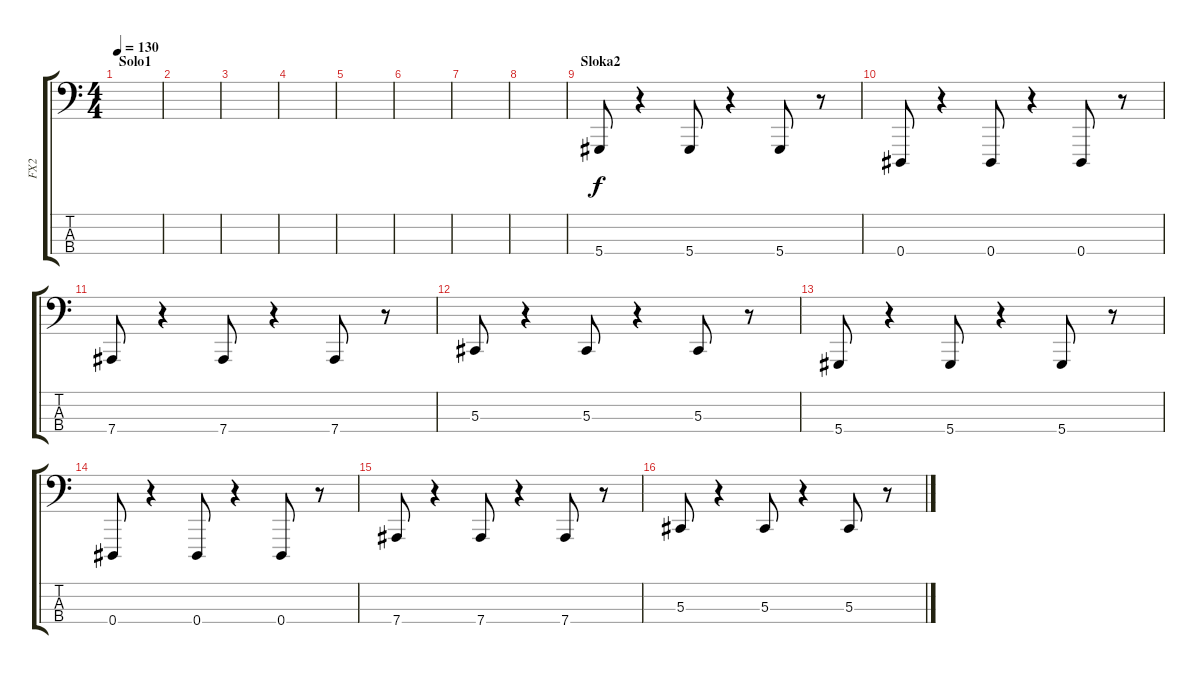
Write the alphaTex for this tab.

\track ("FX2" "FX2") {instrument dulcimer}
\staff {score tabs}
\tuning (Gb2 Db2 Ab1 Eb1) {hide}
\ts (4 4)
\section ("" "Solo1")
\tempo 130
\clef f4
\ks c
|
|
|
|
|
|
|
|
\section ("" "Sloka2")
5.4.8 r.4 5.4.8 r.4 5.4.8 r.8 |
0.4.8 r.4 0.4.8 r.4 0.4.8 r.8 |
7.4.8 r.4 7.4.8 r.4 7.4.8 r.8 |
5.3.8 r.4 5.3.8 r.4 5.3.8 r.8 |
5.4.8 r.4 5.4.8 r.4 5.4.8 r.8 |
0.4.8 r.4 0.4.8 r.4 0.4.8 r.8 |
7.4.8 r.4 7.4.8 r.4 7.4.8 r.8 |
5.3.8 r.4 5.3.8 r.4 5.3.8 r.8
